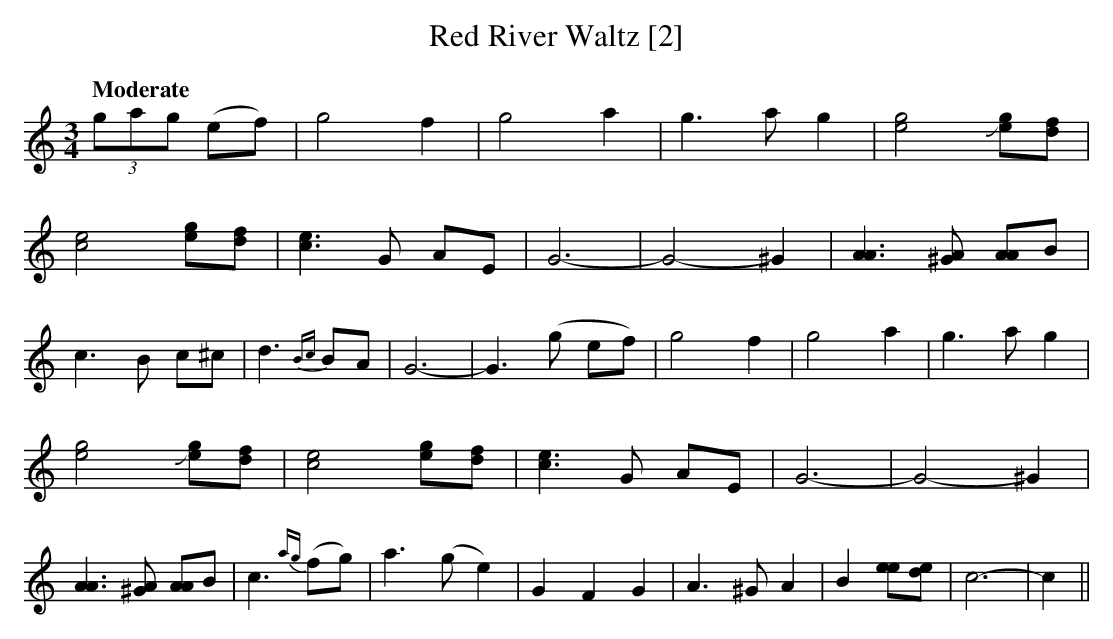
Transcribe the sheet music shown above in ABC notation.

X:1
T:Red River Waltz [2]
M:3/4
L:1/8
Q:"Moderate"
K:C
(3gag (ef)|g4f2|g4a2|g3a g2|[e4g4] +slide+[eg][df]|
[c4e4][eg][df]|[c3e3]G AE|G6-|G4-^G2|[A3A3][^GA] [AA]B|
c3B c^c|d3 {Bc}BA|G6-|G3(g ef)|g4f2|g4a2|g3a g2|
[e4g4] +slide+[eg][df]|[c4e4][eg][df]|[c3e3]G AE|G6-|G4-^G2|
[A3A3][^GA] [AA]B|c3{ag}(fg)|a3 (ge2)|G2F2G2|A3^GA2|B2 [ee][de]|c6-|c2||
